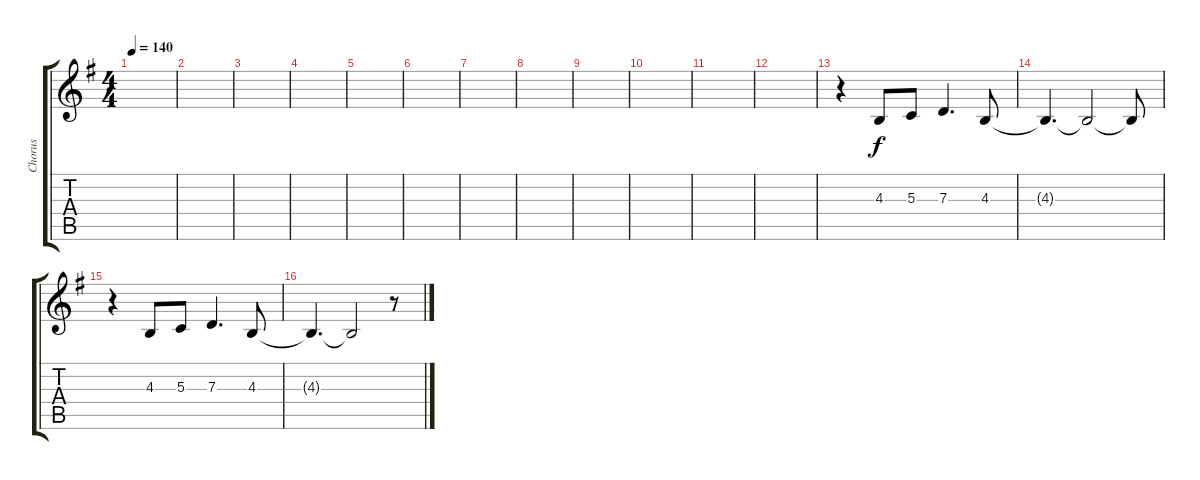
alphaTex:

\track ("Chorus" "Chorus") {instrument lead1square}
\staff {score tabs}
\tuning (E4 B3 G3 D3 A2 E2) {hide}
\ts (4 4)
\tempo 140
\clef g2
\ks g
|
|
|
|
|
|
|
|
|
|
|
|
r.4 4.3.8 5.3.8 7.3.4{d} 4.3.8 |
4.3{t}.4{d} 4.3{t}.2 4.3{t}.8 |
r.4 4.3.8 5.3.8 7.3.4{d} 4.3.8 |
4.3{t}.4{d} 4.3{t}.2 r.8
